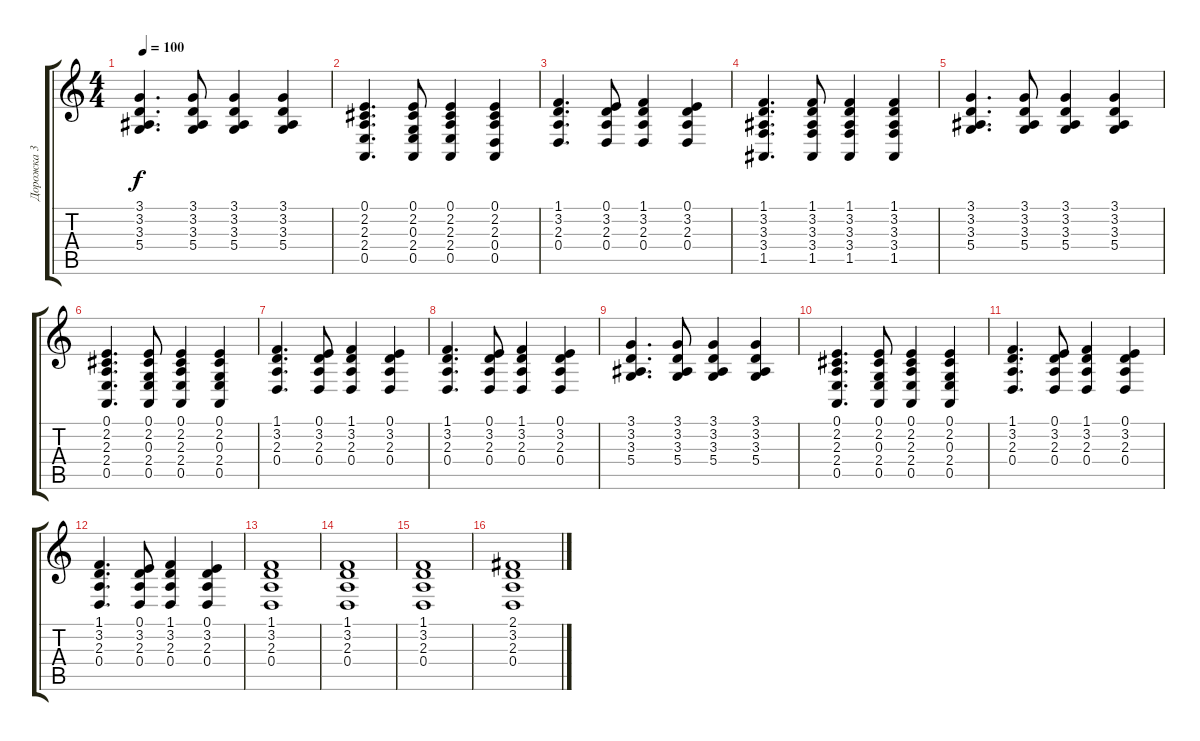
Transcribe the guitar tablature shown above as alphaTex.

\track ("Дорожка 3" "Дорожка 3") {instrument pad7halo}
\staff {score tabs}
\tuning (E4 B3 G3 D3 A2 E2) {hide}
\ts (4 4)
\tempo 100
\clef g2
\ks c
(3.1 3.2 3.3 5.4).4{d dy f} (3.1 3.2 3.3 5.4).8 (3.1 3.2 3.3 5.4).4 (3.1 3.2 3.3 5.4).4 |
(0.1 2.2 2.3 2.4 0.5).4{d} (0.1 2.2 0.3 2.4 0.5).8 (0.1 2.2 2.3 2.4 0.5).4 (0.1 2.2 2.3 0.4 0.5).4 |
(1.1 3.2 2.3 0.4).4{d} (0.1 3.2 2.3 0.4).8 (1.1 3.2 2.3 0.4).4 (0.1 3.2 2.3 0.4).4 |
(1.1 3.2 3.3 3.4 1.5).4{d} (1.1 3.2 3.3 3.4 1.5).8 (1.1 3.2 3.3 3.4 1.5).4 (1.1 3.2 3.3 3.4 1.5).4 |
(3.1 3.2 3.3 5.4).4{d} (3.1 3.2 3.3 5.4).8 (3.1 3.2 3.3 5.4).4 (3.1 3.2 3.3 5.4).4 |
(0.1 2.2 2.3 2.4 0.5).4{d} (0.1 2.2 0.3 2.4 0.5).8 (0.1 2.2 2.3 2.4 0.5).4 (0.1 2.2 0.3 2.4 0.5).4 |
(1.1 3.2 2.3 0.4).4{d} (0.1 3.2 2.3 0.4).8 (1.1 3.2 2.3 0.4).4 (0.1 3.2 2.3 0.4).4 |
(1.1 3.2 2.3 0.4).4{d} (0.1 3.2 2.3 0.4).8 (1.1 3.2 2.3 0.4).4 (0.1 3.2 2.3 0.4).4 |
(3.1 3.2 3.3 5.4).4{d} (3.1 3.2 3.3 5.4).8 (3.1 3.2 3.3 5.4).4 (3.1 3.2 3.3 5.4).4 |
(0.1 2.2 2.3 2.4 0.5).4{d} (0.1 2.2 0.3 2.4 0.5).8 (0.1 2.2 2.3 2.4 0.5).4 (0.1 2.2 0.3 2.4 0.5).4 |
(1.1 3.2 2.3 0.4).4{d} (0.1 3.2 2.3 0.4).8 (1.1 3.2 2.3 0.4).4 (0.1 3.2 2.3 0.4).4 |
(1.1 3.2 2.3 0.4).4{d} (0.1 3.2 2.3 0.4).8 (1.1 3.2 2.3 0.4).4 (0.1 3.2 2.3 0.4).4 |
(1.1 3.2 2.3 0.4).1 |
(1.1 3.2 2.3 0.4).1 |
(1.1 3.2 2.3 0.4).1 |
(2.1 3.2 2.3 0.4).1
